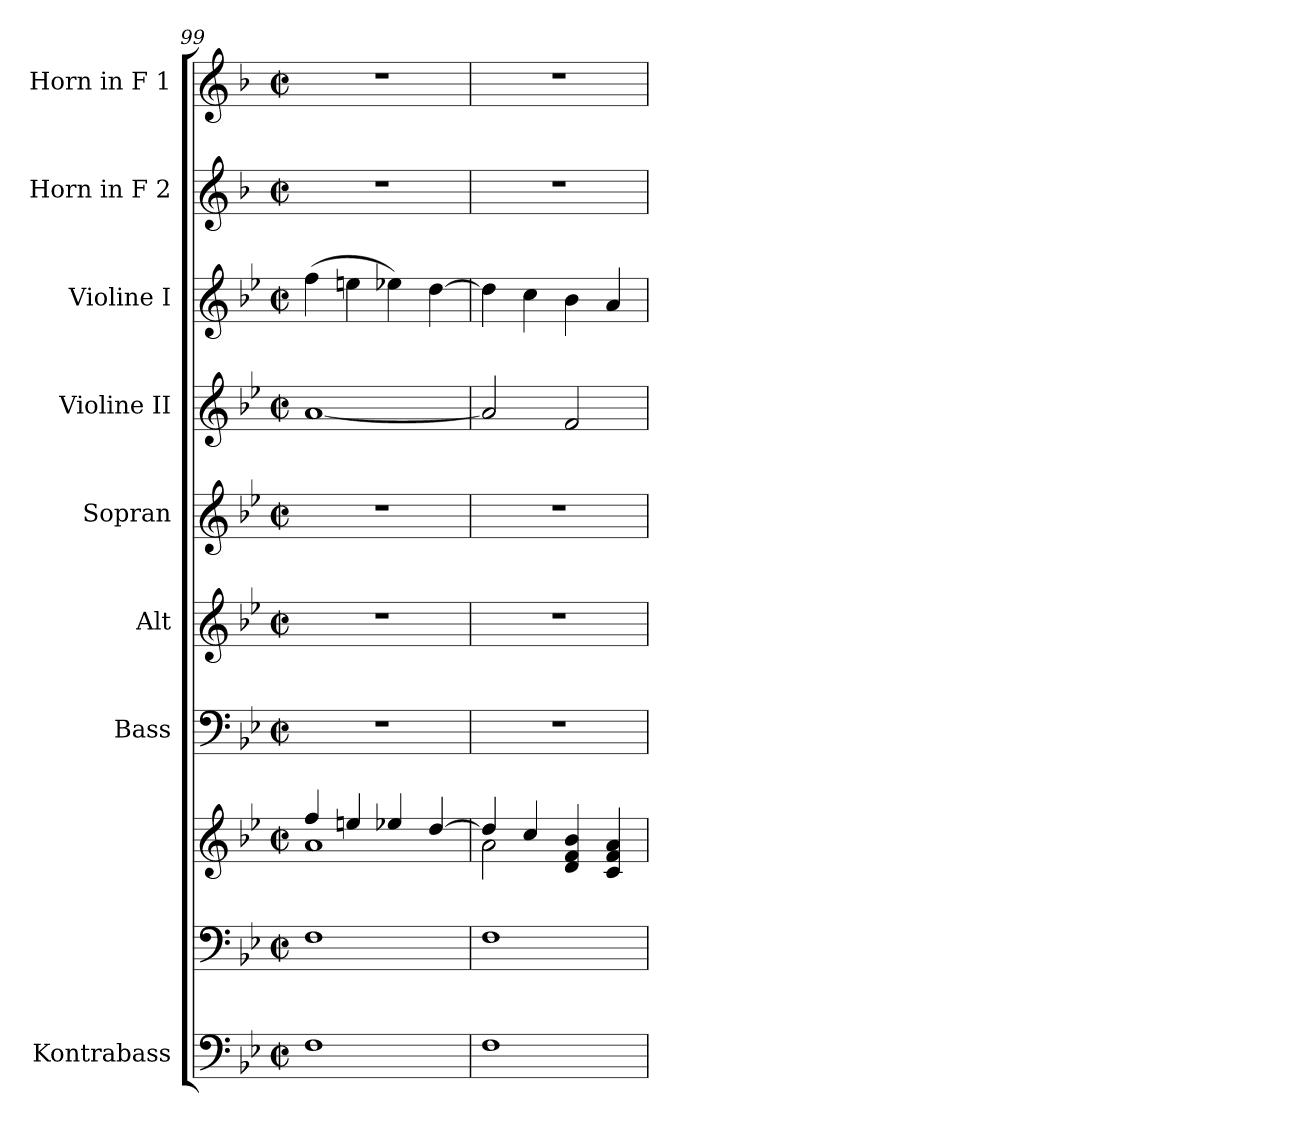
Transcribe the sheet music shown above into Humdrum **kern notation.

**kern	**kern	**kern	**kern	**kern	**kern	**kern	**kern	**kern	**kern
*part9	*part8	*part8	*part7	*part6	*part5	*part4	*part3	*part2	*part1
*staff10	*staff9	*staff8	*staff7	*staff6	*staff5	*staff4	*staff3	*staff2	*staff1
*I"Kontrabass	*	*	*I"Bass	*I"Alt	*I"Sopran	*I"Violine II	*I"Violine I	*I"Horn in F 2	*I"Horn in F 1
*I'Kb.	*	*	*I'B.	*I'A.	*I'S.	*I'Vl. II	*I'Vl. I	*	*
!!LO:PB:g=z
*clefF4	*clefF4	*clefG2	*clefF4	*clefG2	*clefG2	*clefG2	*clefG2	*clefG2	*clefG2
*ITrd7c12	*	*	*	*	*	*	*	*ITrd4c7	*ITrd4c7
*k[b-e-]	*k[b-e-]	*k[b-e-]	*k[b-e-]	*k[b-e-]	*k[b-e-]	*k[b-e-]	*k[b-e-]	*k[b-e-]	*k[b-e-]
*B-:	*B-:	*B-:	*B-:	*B-:	*B-:	*B-:	*B-:	*B-:	*B-:
*M2/2	*M2/2	*M2/2	*M2/2	*M2/2	*M2/2	*M2/2	*M2/2	*M2/2	*M2/2
*met(c|)	*met(c|)	*met(c|)	*met(c|)	*met(c|)	*met(c|)	*met(c|)	*met(c|)	*met(c|)	*met(c|)
=99	=99	=99	=99	=99	=99	=99	=99	=99	=99
*	*	*^	*	*	*	*	*	*	*
1FF	1F	4ff/	1a	1r	1r	1r	[1a	(>4ff\	1r	1r
.	.	4een/	.	.	.	.	.	4een\	.	.
.	.	4ee-X/	.	.	.	.	.	4ee-X\)	.	.
.	.	[>4dd/	.	.	.	.	.	[4dd\	.	.
=100	=100	=100	=100	=100	=100	=100	=100	=100	=100	=100
1FF	1F	4dd/]	2a\	1r	1r	1r	2a/]	4dd\]	1r	1r
.	.	4cc/	.	.	.	.	.	4cc\	.	.
.	.	4d/ 4f/ 4b-/	2ryy	.	.	.	2f/	4b-\	.	.
.	.	4c/ 4f/ 4a/	.	.	.	.	.	4a/	.	.
*	*	*v	*v	*	*	*	*	*	*	*
=	=	=	=	=	=	=	=	=	=
*-	*-	*-	*-	*-	*-	*-	*-	*-	*-
